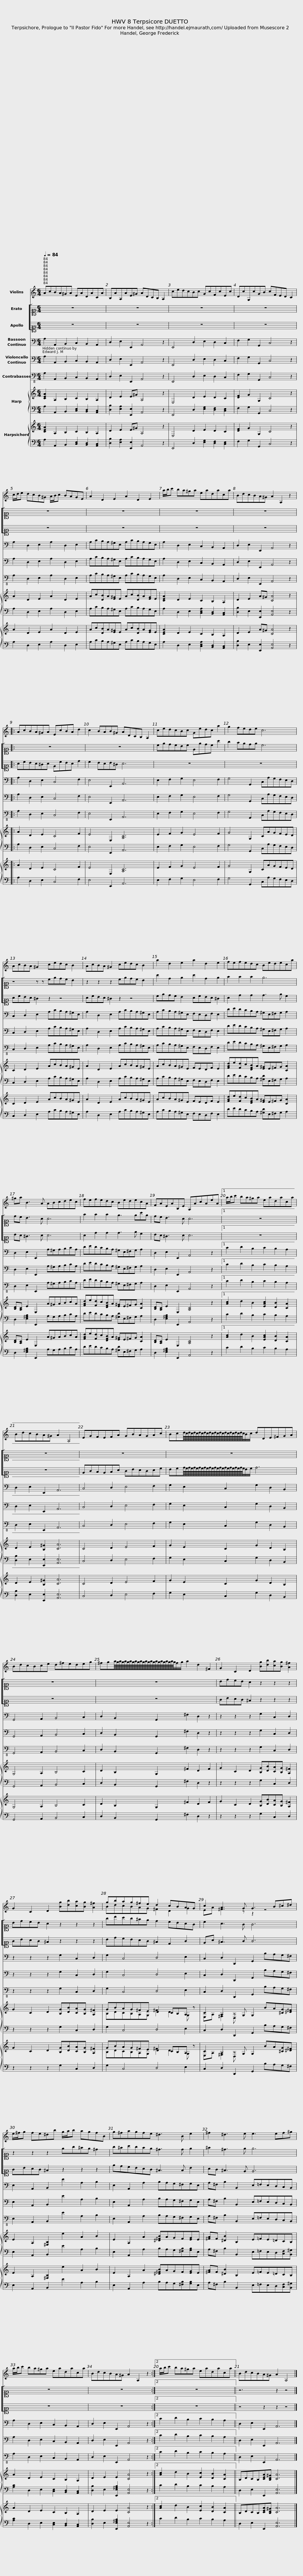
X:1
%%score ( 1 2 ) [ 3 4 ] 5 6 7 { ( 8 10 ) | 9 } { ( 11 13 ) | 12 }
L:1/8
Q:1/4=84
M:6/4
I:linebreak $
K:C
V:1 treble
V:2 treble
V:3 alto1
V:4 alto1
V:5 bass
V:6 bass
V:7 bass-8
V:8 treble
V:10 treble
V:9 bass
V:11 treble
V:13 treble
V:12 bass
V:1
 AcBA^GA EADACA | B,AA,AE^G ADCB, A,2 | cedcBc GcFcEc |$ DcG,cGB cFED C2 | c/d/e dcB^G A/B/c BAGE | %5
 A2 D2 E2 A2 D2 E2 |$ a/b/c' ba^ga eadaca | BdcBA^G A2 A,2 z2 |:$ AcBA^GA EcBA d2 | c2 BAB^G ADCB, A,2 | %10
 cedcBc Gedc a2 |$ g2 fede c6 | AcBA ^G2 cedc B2 | AcBA ^G2 cedc B2 |$ a2 d2 e2 a2 d2 e2 | %15
 fefedc Bedeca | ^ga B3 A ABcdec |$ fefedc BedecA | FAEAB,E A,AcAeA |1$ a/b/c' ba^ga eadaca | %20
 BdcBA^G A2 A,4 | EGFEFA GBAGAc |$ Bcd/8c/8d/8c/8d/8c/8d/8c/8d/8c/8d/8c/8d/8c/8d/8c/8d/8c/8d/8c/8d/8c/8d/8c/8B/c/ dDE^FGA |$ BdcBce d^fedeg |$ ^fga/8g/8a/8g/8a/8g/8a/8g/8a/8g/8a/8g/8a/8g/8a/8g/8a/8g/8a/8g/8a/8g/8a/8g/8f/g/ a2 d2 ^F2 |$ %25
 G2 C2 D2 [Bg][db][ca][Bg] [A^f]2 | G2 C2 D2 [Bg][db][ca][Bg] [A^f]2 | gbag^fe d2 cBAG |$ c2 A3 G G3 B^c^d | e/^f/g fe^db g/a/b agfB |$ %30
 g^fagfe ^d3 B e2 | ^f2 ^d3 e e3 ef^g |$ a/b/c' ba^ga eadaca | BdcBA^G A2 A,2 z2 :|2$ a/b/c' ba^ga eadaca || %35
 BdcBA^G A2 A,4 |] %36
V:2
 x12 | x12 | x12 |$ x12 | x12 | %5
 x12 |$ x12 | x12 |:$ x12 | x12 | %10
 x12 |$ x12 | x12 | x12 |$ x12 | %15
 x12 | x12 |$ x12 | x12 |1$ x12 | %20
 x12 | x12 |$ x12 |$ x12 |$ x12 |$ %25
 x12 | x12 | BdcBAG ^F2 D2 G2 |$ EA ^F3 z z2 z4 | x12 |$ %30
 x12 | x12 |$ x12 | x12 :|2$ x12 || %35
 x12 |] %36
V:3
 z12 | z12 | z12 |$ z12 | z12 | %5
 z12 |$ z12 | z12 |:$ z12 | z12 | %10
 cedcBc Eedc a2 |$ g2 fede c6 | z4 z z cedc B2 | z2 z2 z2 cedc B2 |$ a2 d2 e2 a2 d2 e2 | %15
 f2 f2 f2 e6 | dc B3 A A6 |$ f2 f2 f2 e3 eae | dc B3 A A6 |1$ z12 | %20
 z12 | z12 |$ z12 |$ z12 |$ z12 |$ %25
 BdcB A2 z2 z2 z2 | BdcB A2 z2 z2 z2 | gbag^fe d2 cBAG |$ c2 A3 G G6 | z2 z2 z2 eg^fe ^d2 |$ %30
 g^fagfe ^d3 d e2 | ^f2 ^d3 e e6 |$ z12 | z12 :|2$ z12 || %35
 z6 z2 z4 |] %36
V:4
 z12 | z12 | z12 |$ z12 | z12 | %5
 z12 |$ z12 | z12 |:$ AcBA^GA EcBA d2 | c2 BAB^G A6 | %10
 z12 |$ z12 | AcBA ^G2 z2 z4 | AcBA ^G2 z2 z4 |$ cedc B2 AcBA ^G2 | %15
 A2 d2 d2 d3 e c2 | BA ^G3 A A6 |$ A2 d2 d2 d3 e c2 | BA ^G3 A A6 |1$ z12 | %20
 z12 | EGFEFA GBAGAc |$ Bcd/8c/8d/8c/8d/8c/8d/8c/8d/8c/8d/8c/8d/8c/8d/8c/8d/8c/8d/8c/8d/8c/8d/8c/8B/c/ d6 |$ z12 |$ z12 |$ %25
 GBAG ^F2 z2 z2 z2 | GBAG ^F2 z2 z2 z2 | BdcBAG ^F2 D2 G2 |$ EA ^F3 G G6 | GBAG ^F2 z2 z2 z2 |$ %30
 edcBAG ^F3 F B2 | AG ^F3 E E6 |$ z12 | z12 :|2$ z12 || %35
 z4 z2 z2 z4 |] %36
V:5
 A,2 A,,2 B,,2 C,2 B,,2 A,,2 | D,2 E,2 E,,2 A,,4 z2 | E,,4 D,2 E,2 D,2 C,2 |$ F,2 G,2 G,,2 C,4 z2 | A,2 D,2 E,2 A,2 D,2 E,2 | %5
 A,CB,A,^G,E, A,CB,A,G,E, |$ A,2 D,2 E,2 C,2 B,,2 A,,2 | D,2 E,2 E,,2 A,,4 z2 |:$ A,2 D,2 E,2 C,4 F,2 | E,4 E,,2 A,,6 | %10
 E,2 F,2 G,2 E,4 F,2 |$ G,4 G,,2 C,A,G,F,E,D, | C,2 D,2 E,2 A,CB,A,^G,E, | A,2 D,2 E,2 A,CB,A,^G,E, |$ A,CB,A,^G,E, F,E,D,F, E,2 | %15
 DEDCB,A, ^G,E,^F,G, A,2 | D,2 E,2 E,,2 A,^G,A,B,CA, |$ DEDCB,A, ^G,E,^F,G, A,2 | D,2 E,2 E,,2 A,,4 z2 |1$ C2 D2 B,2 C2 B,2 A,2 | %20
 D,2 E,2 E,,2 A,,6 | C,4 D,2 E,4 F,2 |$ G,2 E,2 C,2 G,2 D,2 B,,2 |$ G,,4 A,,2 B,,4 C,2 |$ D,2 B,,2 G,,2 ^F,2 D,2 z2 |$ %25
 z2 z2 z2 G,2 C,2 D,2 | z2 z2 z2 G,2 C,2 D,2 | G,2 C,4 D,4 E,2 |$ C,2 D,2 D,,2 G,,2 B,A,G,^F, | E,2 A,,2 B,,2 E2 A,2 B,2 |$ %30
 E,2 A,,2 A,2 B,A,G,^F,G,E, | A,^F, B,2 B,,2 E,=F,E,D,C,B,, |$ A,2 D,2 E,2 C,2 B,,2 A,,2 | D,2 E,2 E,,2 A,,4 z2 :|2$ C2 D2 B,2 C2 B,2 A,2 || %35
 D,2 E,2 E,,2 A,,6 |] %36
V:6
 A,2 A,,2 B,,2 C,2 B,,2 A,,2 | D,2 E,2 E,,2 A,,4 z2 | E,,4 D,2 E,2 D,2 C,2 |$ F,2 G,2 G,,2 C,4 z2 | A,2 D,2 E,2 A,2 D,2 E,2 | %5
 A,CB,A,^G,E, A,CB,A,G,E, |$ A,2 D,2 E,2 C,2 B,,2 A,,2 | D,2 E,2 E,,2 A,,4 z2 |:$ A,2 D,2 E,2 C,4 F,2 | E,4 E,,2 A,,6 | %10
 E,2 F,2 G,2 E,4 F,2 |$ G,4 G,,2 C,A,G,F,E,D, | C,2 D,2 E,2 A,CB,A,^G,E, | A,2 D,2 E,2 A,CB,A,^G,E, |$ A,CB,A,^G,E, F,E,D,F, E,2 | %15
 DEDCB,A, ^G,E,^F,G, A,2 | D,2 E,2 E,,2 A,^G,A,B,CA, |$ DEDCB,A, ^G,E,^F,G, A,2 | D,2 E,2 E,,2 A,,4 z2 |1$ C2 D2 B,2 C2 B,2 A,2 | %20
 D,2 E,2 E,,2 A,,6 | C,4 D,2 E,4 F,2 |$ G,2 E,2 C,2 G,2 D,2 B,,2 |$ G,,4 A,,2 B,,4 C,2 |$ D,2 B,,2 G,,2 ^F,2 D,2 z2 |$ %25
 z2 z2 z2 G,2 C,2 D,2 | z2 z2 z2 G,2 C,2 D,2 | G,2 C,4 D,4 E,2 |$ C,2 D,2 D,,2 G,,2 B,A,G,^F, | E,2 A,,2 B,,2 E2 A,2 B,2 |$ %30
 E,2 A,,2 A,2 B,A,G,^F,G,E, | A,^F, B,2 B,,2 E,=F,E,D,C,B,, |$ A,2 D,2 E,2 C,2 B,,2 A,,2 | D,2 E,2 E,,2 A,,4 z2 :|2$ C2 D2 B,2 C2 B,2 A,2 || %35
 D,2 E,2 E,,2 A,,6 |] %36
V:7
 A,2 A,,2 B,,2 C,2 B,,2 A,,2 | D,2 E,2 E,,2 A,,4 z2 | E,,4 D,2 E,2 D,2 C,2 |$ F,2 G,2 G,,2 C,4 z2 | A,2 D,2 E,2 A,2 D,2 E,2 | %5
 A,CB,A,^G,E, A,CB,A,G,E, |$ A,2 D,2 E,2 C,2 B,,2 A,,2 | D,2 E,2 E,,2 A,,4 z2 |:$ A,2 D,2 E,2 C,4 F,2 | E,4 E,,2 A,,6 | %10
 E,2 F,2 G,2 E,4 F,2 |$ G,4 G,,2 C,A,G,F,E,D, | C,2 D,2 E,2 A,CB,A,^G,E, | A,2 D,2 E,2 A,CB,A,^G,E, |$ A,CB,A,^G,E, F,E,D,F, E,2 | %15
 DEDCB,A, ^G,E,^F,G, A,2 | D,2 E,2 E,,2 A,^G,A,B,CA, |$ DEDCB,A, ^G,E,^F,G, A,2 | D,2 E,2 E,,2 A,,4 z2 |1$ C2 D2 B,2 C2 B,2 A,2 | %20
 D,2 E,2 E,,2 A,,6 | C,4 D,2 E,4 F,2 |$ G,2 E,2 C,2 G,2 D,2 B,,2 |$ G,,4 A,,2 B,,4 C,2 |$ D,2 B,,2 G,,2 ^F,2 D,2 z2 |$ %25
 z2 z2 z2 G,2 C,2 D,2 | z2 z2 z2 G,2 C,2 D,2 | G,2 C,4 D,4 E,2 |$ C,2 D,2 D,,2 G,,2 B,A,G,^F, | E,2 A,,2 B,,2 E2 A,2 B,2 |$ %30
 E,2 A,,2 A,2 B,A,G,^F,G,E, | A,^F, B,2 B,,2 E,=F,E,D,C,B,, |$ A,2 D,2 E,2 C,2 B,,2 A,,2 | D,2 E,2 E,,2 A,,4 z2 :|2$ C2 D2 B,2 C2 B,2 A,2 || %35
 D,2 E,2 E,,2 A,,6 |] %36
V:8
 [CEA]2 A,2 B,2 C2 B,2 A,2 | D2 E2 E^G A,4 z2 | E,4 D2 E2 D2 C2 |$ [DF]2 G2 G,2 C4 z2 | A2 D2 E2 A2 D2 E2 | %5
 Ac[DB]A[E^G]E Ac[DB]A[EG]E |$ [CEA]2 D2 E2 C2 B,2 A,2 | D2 E2 A^G [CA]4 z2 |:$ A2 D2 E2 C4 F2 | E4 E,2 [A,C]6 | %10
 E2 F2 G2 E4 F2 |$ G4 G,2 CAGFED | C2 D2 E2 AcBA^GE | A2 D2 E2 AcBA^GE |$ AcBA^GE FEDF E2 | %15
 [FAd]e[Fd]c[DFB]A [E^G]E^FG [CA]2 | [B,D][A,C] E2 E,2 A^GABcA |$ [FAd]e[Fd]c[DFB]A [E^G]E^FG [CA]2 | [B,D][A,C] E2 E,2 [A,C]4 z2 |1$ [Ac]2 d2 B2 [EAc]2 [DB]2 [CA]2 | %20
 D2 E2 [B,^G]2 [CA]6 | C4 D2 E4 F2 |$ G2 E2 C2 G2 D2 B,2 |$ G,4 A,2 B,4 C2 |$ D2 B,2 G,2 ^F2 D2 F2 |$ %25
 G2 C2 D2 [B,G][DB][CA][B,G] [A,^F]2 | G2 C2 D2 [B,G][DB][CA][B,G] [A,^F]2 | GBAG^FE D2 CB,A, z |$ C2 A,2 z G, G,2 BA[^CG][^D^F] | E2 A,2 [^F,B,]2 e2 A2 B2 |$ %30
 E2 A,2 A2 [^D^FB]AGF[EG]E | [^FA]F [^DB]2 B,2 E=FE=DCB, |$ A2 D2 E2 C2 B,2 A,2 | D2 E2 E2 [CA]4 z2 :|2$ [Ac]2 d2 B2 [Ec]2 [DB]2 [CA]2 || %35
 B,DCB,[CEA][B,D^G] [CA]6 |] %36
V:9
 A,2 A,,2 B,,2 [C,E,]2 [B,,D,]2 [A,,C,]2 | [D,B,]2 [E,A,]2 [E,,E,]2 A,,4 z2 | E,,4 D,2 [E,G,]2 [D,F,]2 [C,E,]2 |$ F,2 G,2 G,,2 C,4 z2 | A,2 D,2 E,2 A,2 D,2 E,2 | %5
 A,CB,A,^G,E, A,CB,A,G,E, |$ A,2 D,2 E,2 [C,E,A,]2 [B,,D,]2 [A,,C,]2 | [D,B,]2 E,2 [E,,E,]2 [A,,E,]4 z2 |:$ A,2 D,2 E,2 C,4 F,2 | E,4 E,,2 A,,6 | %10
 E,2 F,2 G,2 E,4 F,2 |$ G,4 G,,2 C,A,G,F,E,D, | C,2 D,2 E,2 A,CB,A,^G,E, | A,2 D,2 E,2 A,CB,A,^G,E, |$ A,CB,A,^G,E, F,E,D,F, E,2 | %15
 DEDCB,A, [^G,D]E,^F,G, A,2 | D,2 [E,^G,B,]2 E,,2 A,G,A,B,CA, |$ DEDCB,A, [^G,D]E,^F,G, A,2 | D,2 [E,^G,B,]2 E,,2 A,,4 z2 |1$ C2 D2 B,2 C2 B,2 A,2 | %20
 [D,B,]2 E,2 [E,,E,]2 [A,,E,]6 | C,4 D,2 E,4 F,2 |$ G,2 E,2 C,2 G,2 D,2 B,,2 |$ G,,4 A,,2 B,,4 C,2 |$ D,2 B,,2 G,,2 ^F,2 D,2 z2 |$ %25
 z2 z2 z2 G,2 C,2 D,2 | z2 z2 z2 G,2 C,2 D,2 | G,2 C,4 D,4 E,2 |$ C,2 D,2 D,,2 G,,2 B,A,G,^F, | E,2 A,,2 B,,2 E2 A,2 B,2 |$ %30
 E,2 A,,2 A,2 B,A,G,[^F,B,][G,B,]E, | A,^F, B,2 B,,2 E,=F,E,D,[C,F,][B,,^G,] |$ [A,C]2 D,2 E,2 [C,E,]2 [B,,D,]2 [A,,C,]2 | [D,B,]2 E,2 [E,,E,^G,B,]2 [A,,E,]4 z2 :|2$ C2 D2 B,2 C2 B,2 A,2 || %35
 D,2 E,2 E,,2 [A,,E,]6 |] %36
V:10
 x12 | x12 | x12 |$ x12 | x12 | %5
 x12 |$ x12 | x12 |:$ x12 | x12 | %10
 x12 |$ x12 | x12 | x12 |$ x12 | %15
 x12 | x12 |$ x12 | x12 |1$ x12 | %20
 x12 | x12 |$ x12 |$ x12 |$ x12 |$ %25
 x12 | x12 | B,DCB,A,G, ^F2 D2 G, x |$ E,A, ^F,2 D, x7 | x12 |$ %30
 x12 | x12 |$ x12 | x12 :|2$ x12 || %35
 x12 |] %36
V:11
 [CEA]2 A,2 B,2 C2 B,2 A,2 | D2 E2 E^G A,4 z2 | E,4 D2 E2 D2 C2 |$ [DF]2 G2 G,2 C4 z2 | A2 D2 E2 A2 D2 E2 | %5
 Ac[DB]A[E^G]E Ac[DB]A[EG]E |$ [CEA]2 D2 E2 C2 B,2 A,2 | D2 E2 A^G [CA]4 z2 |:$ A2 D2 E2 C4 F2 | E4 E,2 [A,C]6 | %10
 E2 F2 G2 E4 F2 |$ G4 G,2 CAGFED | C2 D2 E2 AcBA^GE | A2 D2 E2 AcBA^GE |$ AcBA^GE FEDF E2 | %15
 [FAd]e[Fd]c[DFB]A [E^G]E^FG [CA]2 | [B,D][A,C] E2 E,2 A^GABcA |$ [FAd]e[Fd]c[DFB]A [E^G]E^FG [CA]2 | [B,D][A,C] E2 E,2 [A,C]4 z2 |1$ [Ac]2 d2 B2 [EAc]2 [DB]2 [CA]2 | %20
 D2 E2 [B,^G]2 [CA]6 | C4 D2 E4 F2 |$ G2 E2 C2 G2 D2 B,2 |$ G,4 A,2 B,4 C2 |$ D2 B,2 G,2 ^F2 D2 F2 |$ %25
 G2 C2 D2 [B,G][DB][CA][B,G] [A,^F]2 | G2 C2 D2 [B,G][DB][CA][B,G] [A,^F]2 | GBAG^FE D2 CB,A, z |$ C2 A,2 z G, G,2 BA[^CG][^D^F] | E2 A,2 [^F,B,]2 e2 A2 B2 |$ %30
 E2 A,2 A2 [^D^FB]AGF[EG]E | [^FA]F [^DB]2 B,2 E=FE=DCB, |$ A2 D2 E2 C2 B,2 A,2 | D2 E2 E2 [CA]4 z2 :|2$ [Ac]2 d2 B2 [Ec]2 [DB]2 [CA]2 || %35
 B,DCB,[CEA][B,D^G] [CA]6 |] %36
V:12
 A,2 A,,2 B,,2 [C,E,]2 [B,,D,]2 [A,,C,]2 | [D,B,]2 [E,A,]2 [E,,E,]2 A,,4 z2 | E,,4 D,2 [E,G,]2 [D,F,]2 [C,E,]2 |$ F,2 G,2 G,,2 C,4 z2 | A,2 D,2 E,2 A,2 D,2 E,2 | %5
 A,CB,A,^G,E, A,CB,A,G,E, |$ A,2 D,2 E,2 [C,E,A,]2 [B,,D,]2 [A,,C,]2 | [D,B,]2 E,2 [E,,E,]2 [A,,E,]4 z2 |:$ A,2 D,2 E,2 C,4 F,2 | E,4 E,,2 A,,6 | %10
 E,2 F,2 G,2 E,4 F,2 |$ G,4 G,,2 C,A,G,F,E,D, | C,2 D,2 E,2 A,CB,A,^G,E, | A,2 D,2 E,2 A,CB,A,^G,E, |$ A,CB,A,^G,E, F,E,D,F, E,2 | %15
 DEDCB,A, [^G,D]E,^F,G, A,2 | D,2 [E,^G,B,]2 E,,2 A,G,A,B,CA, |$ DEDCB,A, [^G,D]E,^F,G, A,2 | D,2 [E,^G,B,]2 E,,2 A,,4 z2 |1$ C2 D2 B,2 C2 B,2 A,2 | %20
 [D,B,]2 E,2 [E,,E,]2 [A,,E,]6 | C,4 D,2 E,4 F,2 |$ G,2 E,2 C,2 G,2 D,2 B,,2 |$ G,,4 A,,2 B,,4 C,2 |$ D,2 B,,2 G,,2 ^F,2 D,2 z2 |$ %25
 z2 z2 z2 G,2 C,2 D,2 | z2 z2 z2 G,2 C,2 D,2 | G,2 C,4 D,4 E,2 |$ C,2 D,2 D,,2 G,,2 B,A,G,^F, | E,2 A,,2 B,,2 E2 A,2 B,2 |$ %30
 E,2 A,,2 A,2 B,A,G,[^F,B,][G,B,]E, | A,^F, B,2 B,,2 E,=F,E,D,[C,F,][B,,^G,] |$ [A,C]2 D,2 E,2 [C,E,]2 [B,,D,]2 [A,,C,]2 | [D,B,]2 E,2 [E,,E,^G,B,]2 [A,,E,]4 z2 :|2$ C2 D2 B,2 C2 B,2 A,2 || %35
 D,2 E,2 E,,2 [A,,E,]6 |] %36
V:13
 x12 | x12 | x12 |$ x12 | x12 | %5
 x12 |$ x12 | x12 |:$ x12 | x12 | %10
 x12 |$ x12 | x12 | x12 |$ x12 | %15
 x12 | x12 |$ x12 | x12 |1$ x12 | %20
 x12 | x12 |$ x12 |$ x12 |$ x12 |$ %25
 x12 | x12 | B,DCB,A,G, ^F2 D2 G, x |$ E,A, ^F,2 D, x7 | x12 |$ %30
 x12 | x12 |$ x12 | x12 :|2$ x12 || %35
 x12 |] %36
